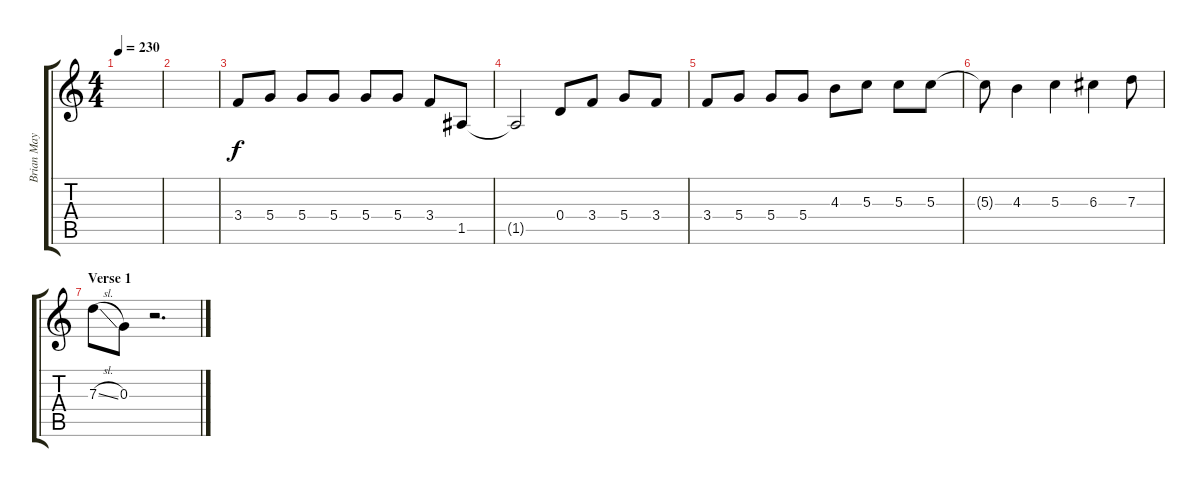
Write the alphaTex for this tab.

\track ("Brian May Lead" "Brian May ") {instrument distortionguitar}
\staff {score tabs}
\tuning (E4 B3 G3 D3 A2 E2) {hide}
\ts (4 4)
\tempo 230
\clef g2
\ks c
|
|
3.4.8 5.4.8 5.4.8 5.4.8 5.4.8 5.4.8 3.4.8 1.5.8 |
1.5{t}.2 0.4.8 3.4.8 5.4.8 3.4.8 |
3.4.8 5.4.8 5.4.8 5.4.8 4.3.8 5.3.8 5.3.8 5.3.8 |
5.3{t}.8 4.3.4 5.3.4 6.3.4 7.3.8 |
\section ("" "Verse 1")
7.3{sl}.8 0.3.8 r.2{d}
